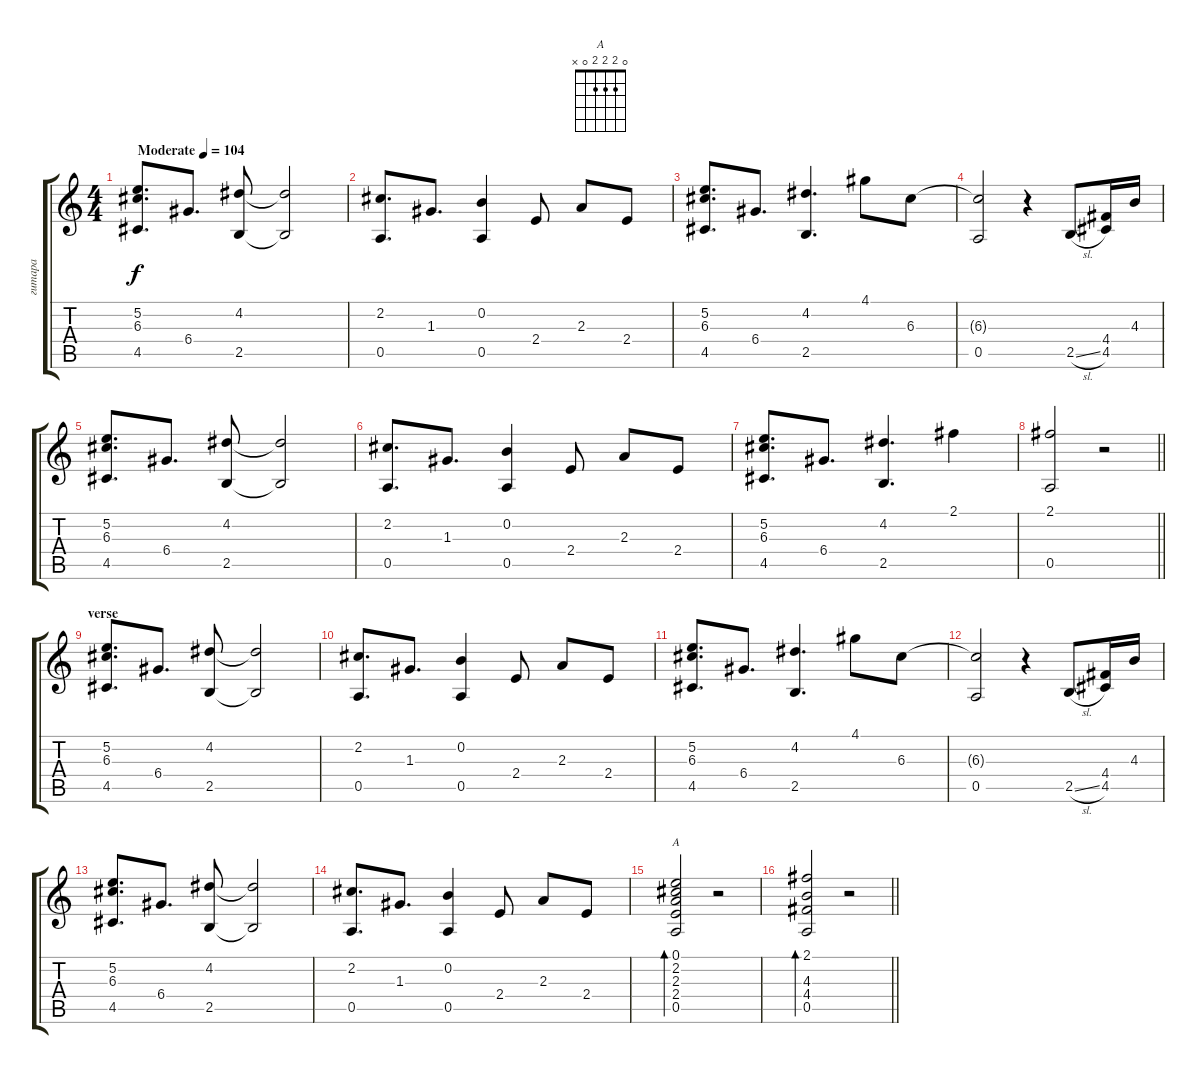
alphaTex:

\track ("гитара" "гитара") {instrument acousticguitarsteel}
\staff {score tabs}
\tuning (E4 B3 G3 D3 A2 E2) {hide}
\chord ("A" 0 2 2 2 0 x)
\ts (4 4)
\tempo (104 "Moderate")
\clef g2
\ks c
(5.2 6.3 4.5).8{d dy f instrument acousticguitarsteel} 6.4.8{d} (4.2 2.5).8 (4.2{t} 2.5{t}).2 |
(2.2 0.5).8{d} 1.3.8{d} (0.2 0.5).4 2.4.8 2.3.8 2.4.8 |
(5.2 6.3 4.5).8{d} 6.4.8{d} (4.2 2.5).4{d} 4.1.8 6.3.8 |
(6.3{t} 0.5).2 r.4 2.5{sl}.8 (4.4 4.5).16 4.3.16 |
(5.2 6.3 4.5).8{d} 6.4.8{d} (4.2 2.5).8 (4.2{t} 2.5{t}).2 |
(2.2 0.5).8{d} 1.3.8{d} (0.2 0.5).4 2.4.8 2.3.8 2.4.8 |
(5.2 6.3 4.5).8{d} 6.4.8{d} (4.2 2.5).4{d} 2.1.4 |
\barLineRight lightlight
(2.1 0.5).2 r.2 |
\section ("" "verse")
(5.2 6.3 4.5).8{d} 6.4.8{d} (4.2 2.5).8 (4.2{t} 2.5{t}).2 |
(2.2 0.5).8{d} 1.3.8{d} (0.2 0.5).4 2.4.8 2.3.8 2.4.8 |
(5.2 6.3 4.5).8{d} 6.4.8{d} (4.2 2.5).4{d} 4.1.8 6.3.8 |
(6.3{t} 0.5).2 r.4 2.5{sl}.8 (4.4 4.5).16 4.3.16 |
(5.2 6.3 4.5).8{d} 6.4.8{d} (4.2 2.5).8 (4.2{t} 2.5{t}).2 |
(2.2 0.5).8{d} 1.3.8{d} (0.2 0.5).4 2.4.8 2.3.8 2.4.8 |
(0.1 2.2 2.3 2.4 0.5).2{bd 120 ch "A"} r.2 |
\barLineRight lightlight
(2.1 4.3 4.4 0.5).2{bd 120} r.2
